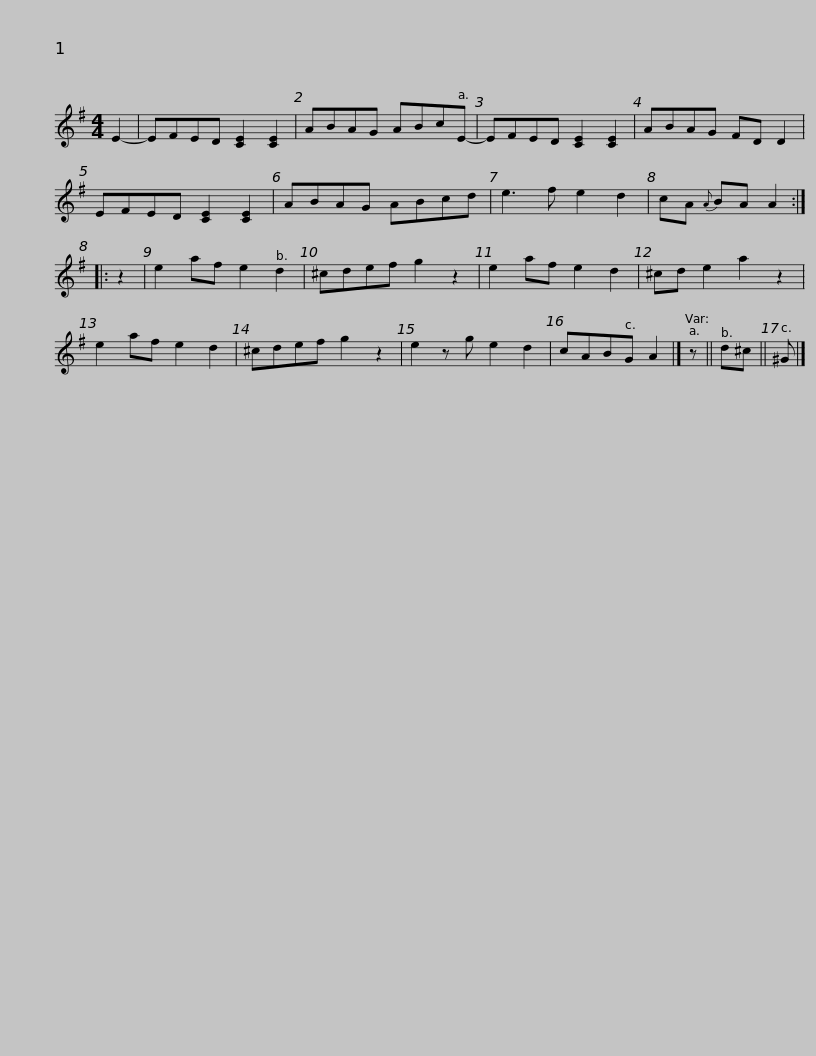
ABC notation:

X:1
L:1/8
M:4/4
I:linebreak $
K:G
V:1 treble
V:1
 E2- | EFED [CE]2 [CE]2 | ABAG ABcE- | EFED [CE]2 [CE]2 | ABAG FD D2 | %5
 EFED [CE]2 [CE]2 | ABAG ABcd |$ e3 f e2 d2 | cA{A} BA A2 :: z2 | %10
 e2 af e2 d2 | ^cdef g2 z2 | e2 af e2 d2 | ^cd e2 a2 z2 | e2 af e2 d2 |$ %15
 ^cdef g2 z2 | e2 z g e2 d2 | cABG A2 |] z || d^c || %20
 ^G |] %21
